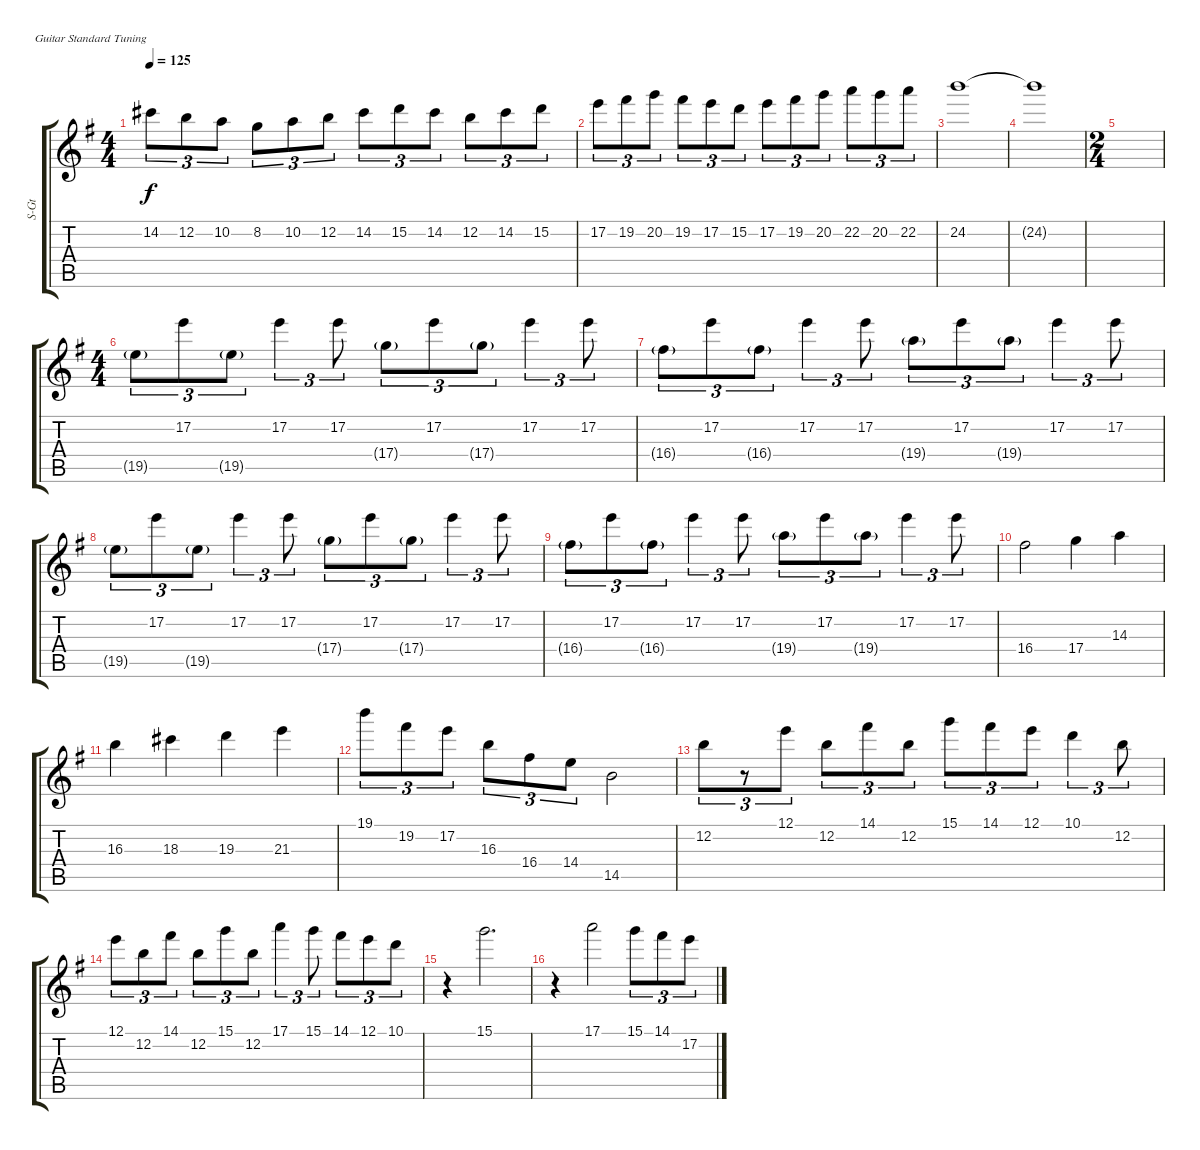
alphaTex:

\defaultSystemsLayout 4
\bracketExtendMode groupsimilarinstruments
\otherSystemsTrackNameOrientation horizontal
\track ("Lead string 01" "S-Gt") {instrument acousticguitarsteel}
\staff {score tabs}
\tuning (E4 B3 G3 D3 A2 E2)
\ts (4 4)
\tempo 125
\clef g2
\ks g
14.2{t acc #}.8{tu (3 2) dy f beam Down} 12.2{acc forcenatural}.8{tu (3 2) beam Down} 10.2{acc forcenatural}.8{tu (3 2) beam Down} 8.2{acc forcenatural}.8{tu (3 2) beam Down} 10.2{acc forcenatural}.8{tu (3 2) beam Down} 12.2{acc forcenatural}.8{tu (3 2) beam Down} 14.2{acc #}.8{tu (3 2) beam Down} 15.2{acc forcenatural}.8{tu (3 2) beam Down} 14.2{acc #}.8{tu (3 2) beam Down} 12.2{acc forcenatural}.8{tu (3 2) beam Down} 14.2{acc #}.8{tu (3 2) beam Down} 15.2{acc forcenatural}.8{tu (3 2) beam Down} |
17.2{acc forcenatural}.8{tu (3 2) beam Down} 19.2{acc #}.8{tu (3 2) beam Down} 20.2{acc forcenatural}.8{tu (3 2) beam Down} 19.2{acc #}.8{tu (3 2) beam Down} 17.2{acc forcenatural}.8{tu (3 2) beam Down} 15.2{acc forcenatural}.8{tu (3 2) beam Down} 17.2{acc forcenatural}.8{tu (3 2) beam Down} 19.2{acc #}.8{tu (3 2) beam Down} 20.2{acc forcenatural}.8{tu (3 2) beam Down} 22.2{acc forcenatural}.8{tu (3 2) beam Down} 20.2{acc forcenatural}.8{tu (3 2) beam Down} 22.2{acc forcenatural}.8{tu (3 2) beam Down} |
24.2{acc forcenatural}.1{beam Down} |
24.2{t acc forcenatural}.1{beam Down} |
\ts (2 4)
|
\ts (4 4)
19.5{g acc forcenatural}.8{tu (3 2) beam Down} 17.2{acc forcenatural}.8{tu (3 2) beam Down} 19.5{g acc forcenatural}.8{tu (3 2) beam Down} 17.2{acc forcenatural}.4{tu (3 2) beam Down} 17.2{acc forcenatural}.8{tu (3 2) beam Down} 17.4{g acc forcenatural}.8{tu (3 2) beam Down} 17.2{acc forcenatural}.8{tu (3 2) beam Down} 17.4{g acc forcenatural}.8{tu (3 2) beam Down} 17.2{acc forcenatural}.4{tu (3 2) beam Down} 17.2{acc forcenatural}.8{tu (3 2) beam Down} |
16.4{g acc #}.8{tu (3 2) beam Down} 17.2{acc forcenatural}.8{tu (3 2) beam Down} 16.4{g acc #}.8{tu (3 2) beam Down} 17.2{acc forcenatural}.4{tu (3 2) beam Down} 17.2{acc forcenatural}.8{tu (3 2) beam Down} 19.4{g acc forcenatural}.8{tu (3 2) beam Down} 17.2{acc forcenatural}.8{tu (3 2) beam Down} 19.4{g acc forcenatural}.8{tu (3 2) beam Down} 17.2{acc forcenatural}.4{tu (3 2) beam Down} 17.2{acc forcenatural}.8{tu (3 2) beam Down} |
19.5{g acc forcenatural}.8{tu (3 2) beam Down} 17.2{acc forcenatural}.8{tu (3 2) beam Down} 19.5{g acc forcenatural}.8{tu (3 2) beam Down} 17.2{acc forcenatural}.4{tu (3 2) beam Down} 17.2{acc forcenatural}.8{tu (3 2) beam Down} 17.4{g acc forcenatural}.8{tu (3 2) beam Down} 17.2{acc forcenatural}.8{tu (3 2) beam Down} 17.4{g acc forcenatural}.8{tu (3 2) beam Down} 17.2{acc forcenatural}.4{tu (3 2) beam Down} 17.2{acc forcenatural}.8{tu (3 2) beam Down} |
16.4{g acc #}.8{tu (3 2) beam Down} 17.2{acc forcenatural}.8{tu (3 2) beam Down} 16.4{g acc #}.8{tu (3 2) beam Down} 17.2{acc forcenatural}.4{tu (3 2) beam Down} 17.2{acc forcenatural}.8{tu (3 2) beam Down} 19.4{g acc forcenatural}.8{tu (3 2) beam Down} 17.2{acc forcenatural}.8{tu (3 2) beam Down} 19.4{g acc forcenatural}.8{tu (3 2) beam Down} 17.2{acc forcenatural}.4{tu (3 2) beam Down} 17.2{acc forcenatural}.8{tu (3 2) beam Down} |
16.4{acc #}.2{beam Down} 17.4{acc forcenatural}.4{beam Down} 14.3{acc forcenatural}.4{beam Down} |
16.3{acc forcenatural}.4{beam Down} 18.3{acc #}.4{beam Down} 19.3{acc forcenatural}.4{beam Down} 21.3{acc forcenatural}.4{beam Down} |
19.1{acc forcenatural}.8{tu (3 2) beam Down} 19.2{acc #}.8{tu (3 2) beam Down} 17.2{acc forcenatural}.8{tu (3 2) beam Down} 16.3{acc forcenatural}.8{tu (3 2) beam Down} 16.4{acc #}.8{tu (3 2) beam Down} 14.4{acc forcenatural}.8{tu (3 2) beam Down} 14.5{acc forcenatural}.2{beam Down} |
12.2{acc forcenatural}.8{tu (3 2) beam Down} r.8{tu (3 2) beam Down} 12.1{acc forcenatural}.8{tu (3 2) beam Down} 12.2{acc forcenatural}.8{tu (3 2) beam Down} 14.1{acc #}.8{tu (3 2) beam Down} 12.2{acc forcenatural}.8{tu (3 2) beam Down} 15.1{acc forcenatural}.8{tu (3 2) beam Down} 14.1{acc #}.8{tu (3 2) beam Down} 12.1{acc forcenatural}.8{tu (3 2) beam Down} 10.1{acc forcenatural}.4{tu (3 2) beam Down} 12.2{acc forcenatural}.8{tu (3 2) beam Down} |
12.1{acc forcenatural}.8{tu (3 2) beam Down} 12.2{acc forcenatural}.8{tu (3 2) beam Down} 14.1{acc #}.8{tu (3 2) beam Down} 12.2{acc forcenatural}.8{tu (3 2) beam Down} 15.1{acc forcenatural}.8{tu (3 2) beam Down} 12.2{acc forcenatural}.8{tu (3 2) beam Down} 17.1{acc forcenatural}.4{tu (3 2) beam Down} 15.1{acc forcenatural}.8{tu (3 2) beam Down} 14.1{acc #}.8{tu (3 2) beam Down} 12.1{acc forcenatural}.8{tu (3 2) beam Down} 10.1{acc forcenatural}.8{tu (3 2) beam Down} |
r.4{beam Down} 15.1{acc forcenatural}.2{d beam Down} |
r.4{beam Down} 17.1{acc forcenatural}.2{beam Down} 15.1{acc forcenatural}.8{tu (3 2) beam Down} 14.1{acc #}.8{tu (3 2) beam Down} 17.2{acc forcenatural}.8{tu (3 2) beam Down}
